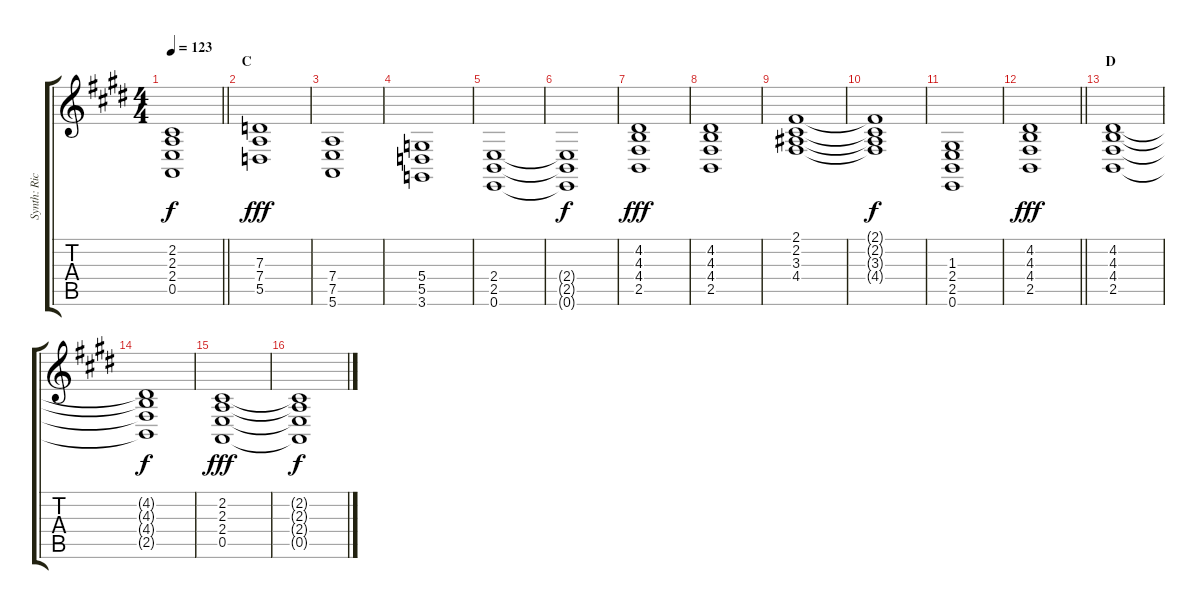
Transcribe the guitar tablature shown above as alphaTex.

\track ("Synth: Rick" "Synth: Ric") {instrument synthstrings1}
\staff {score tabs}
\tuning (E4 B3 G3 D3 A2 E2) {hide}
\ts (4 4)
\tempo 123
\clef g2
\barLineRight lightlight
\ks e
(2.2{t} 2.3{t} 2.4{t} 0.5{t}).1{dy f} |
\section ("" "C")
(7.3 7.4 5.5).1{dy fff} |
(7.4 7.5 5.6).1 |
(5.4 5.5 3.6).1 |
(2.4 2.5 0.6).1 |
(2.4{t} 2.5{t} 0.6{t}).1{dy f} |
(4.2 4.3 4.4 2.5).1{dy fff} |
(4.2 4.3 4.4 2.5).1 |
(2.1 2.2 3.3 4.4).1 |
(2.1{t} 2.2{t} 3.3{t} 4.4{t}).1{dy f} |
(1.3 2.4 2.5 0.6).1 |
\barLineRight lightlight
(4.2 4.3 4.4 2.5).1{dy fff} |
\section ("" "D")
(4.2 4.3 4.4 2.5).1 |
(4.2{t} 4.3{t} 4.4{t} 2.5{t}).1{dy f} |
(2.2 2.3 2.4 0.5).1{dy fff} |
(2.2{t} 2.3{t} 2.4{t} 0.5{t}).1{dy f}
